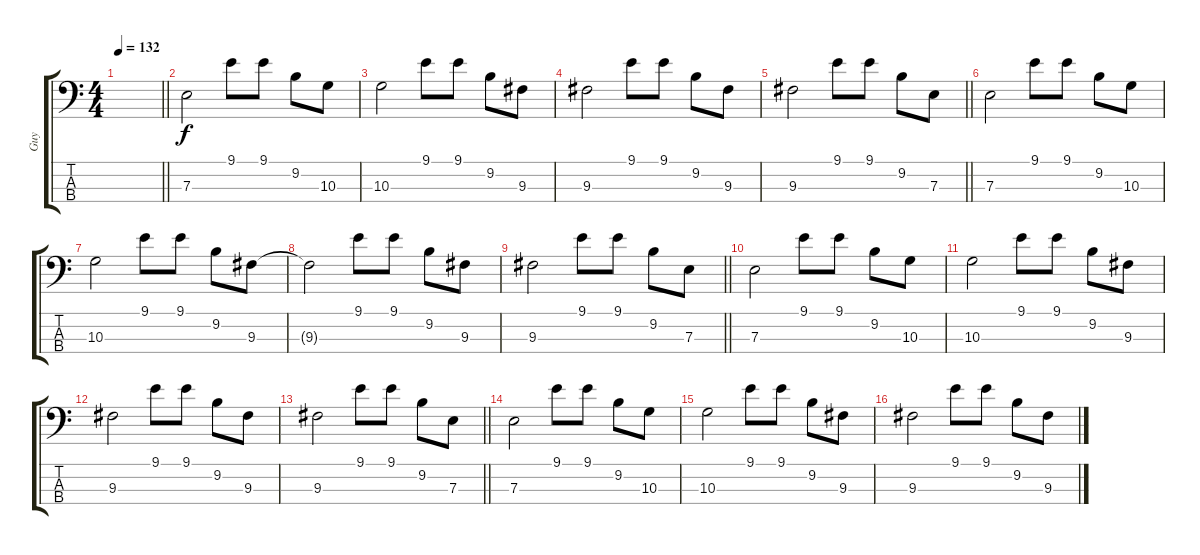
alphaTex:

\track ("Guy" "Guy") {instrument electricbassfinger}
\staff {score tabs}
\tuning (G2 D2 A1 E1) {hide}
\ts (4 4)
\tempo 132
\clef f4
\barLineRight lightlight
\ks c
|
7.3.2 9.1.8 9.1.8 9.2.8 10.3.8 |
10.3.2 9.1.8 9.1.8 9.2.8 9.3.8 |
9.3.2 9.1.8 9.1.8 9.2.8 9.3.8 |
\barLineRight lightlight
9.3.2 9.1.8 9.1.8 9.2.8 7.3.8 |
7.3.2 9.1.8 9.1.8 9.2.8 10.3.8 |
10.3.2 9.1.8 9.1.8 9.2.8 9.3.8 |
9.3{t}.2 9.1.8 9.1.8 9.2.8 9.3.8 |
\barLineRight lightlight
9.3.2 9.1.8 9.1.8 9.2.8 7.3.8 |
7.3.2 9.1.8 9.1.8 9.2.8 10.3.8 |
10.3.2 9.1.8 9.1.8 9.2.8 9.3.8 |
9.3.2 9.1.8 9.1.8 9.2.8 9.3.8 |
\barLineRight lightlight
9.3.2 9.1.8 9.1.8 9.2.8 7.3.8 |
7.3.2 9.1.8 9.1.8 9.2.8 10.3.8 |
10.3.2 9.1.8 9.1.8 9.2.8 9.3.8 |
9.3.2 9.1.8 9.1.8 9.2.8 9.3.8
